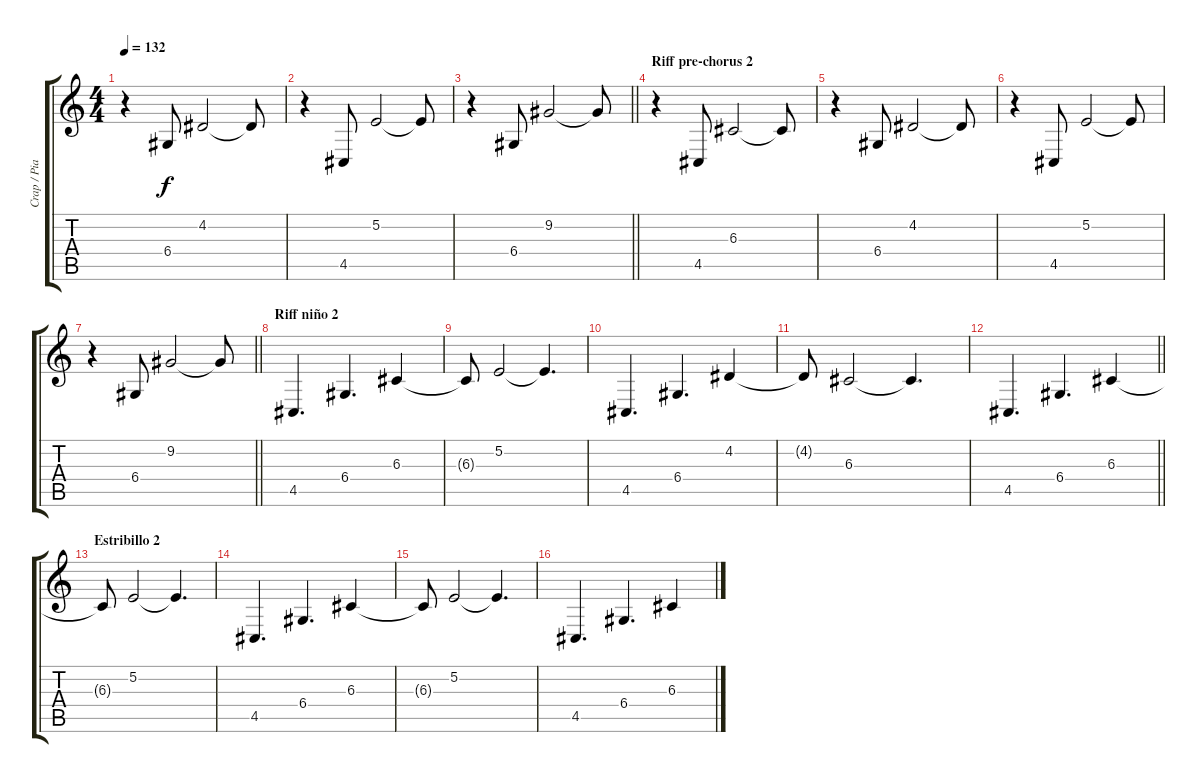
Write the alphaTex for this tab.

\track ("Crap / Piano" "Crap / Pia") {instrument electricgrandpiano}
\staff {score tabs}
\tuning (E4 B3 G3 D3 A2 E2) {hide}
\ts (4 4)
\tempo 132
\clef g2
\ks c
r.4{dy f} 6.4.8 4.2.2 4.2{t}.8 |
r.4 4.5.8 5.2.2 5.2{t}.8 |
\barLineRight lightlight
r.4 6.4.8 9.2.2 9.2{t}.8 |
\section ("" "Riff pre-chorus 2 ")
r.4 4.5.8 6.3.2 6.3{t}.8 |
r.4 6.4.8 4.2.2 4.2{t}.8 |
r.4 4.5.8 5.2.2 5.2{t}.8 |
\barLineRight lightlight
r.4 6.4.8 9.2.2 9.2{t}.8 |
\section ("" "Riff niño 2")
4.5.4{d} 6.4.4{d} 6.3.4 |
6.3{t}.8 5.2.2 5.2{t}.4{d} |
4.5.4{d} 6.4.4{d} 4.2.4 |
4.2{t}.8 6.3.2 6.3{t}.4{d} |
\barLineRight lightlight
4.5.4{d} 6.4.4{d} 6.3.4 |
\section ("" "Estribillo 2")
6.3{t}.8 5.2.2 5.2{t}.4{d} |
4.5.4{d} 6.4.4{d} 6.3.4 |
6.3{t}.8 5.2.2 5.2{t}.4{d} |
4.5.4{d} 6.4.4{d} 6.3.4
